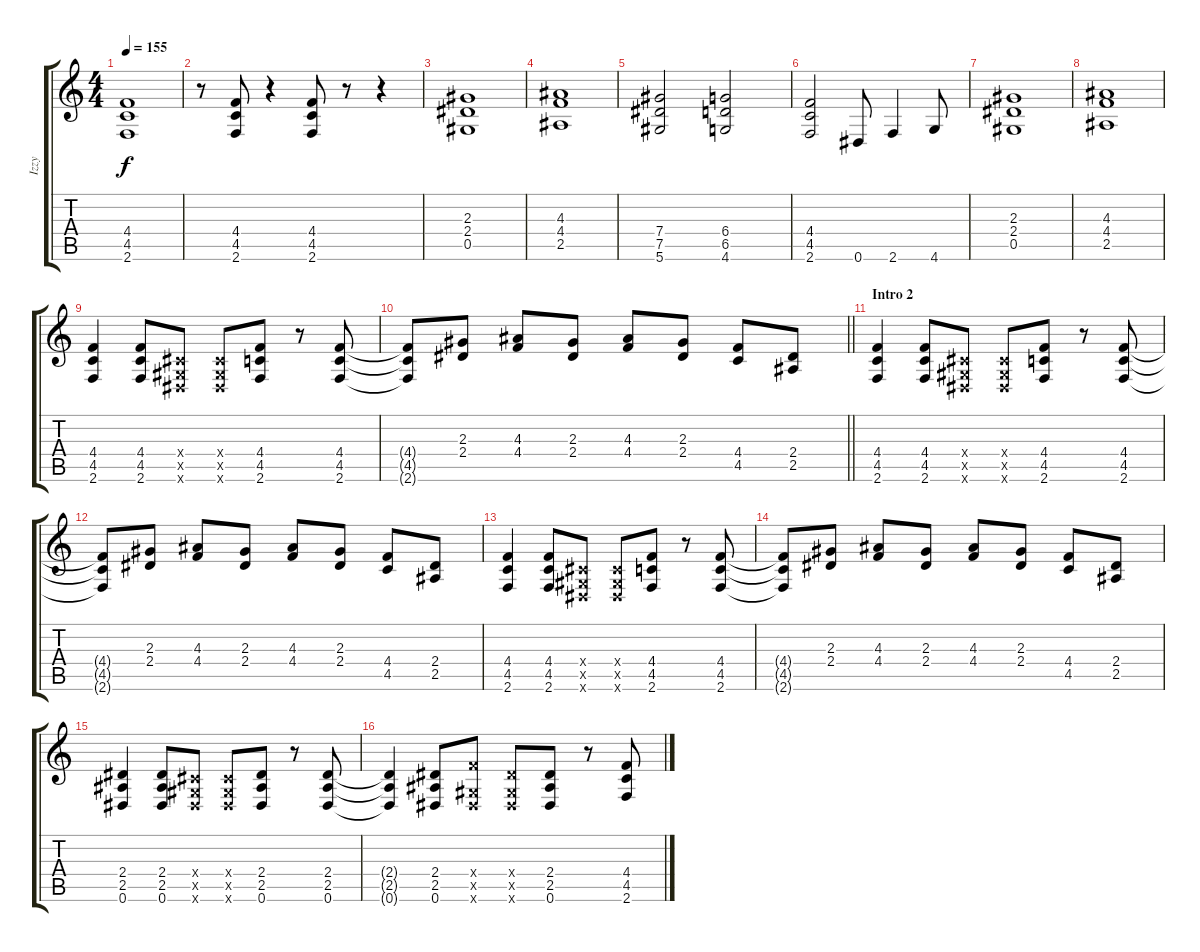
\track ("Izzy" "Izzy") {instrument overdrivenguitar}
\staff {score tabs}
\tuning (Eb4 Bb3 Gb3 Db3 Ab2 Eb2) {hide}
\ts (4 4)
\tempo 155
\clef g2
\ks c
(4.4 4.5 2.6).1{dy f} |
r.8 (4.4 4.5 2.6).8 r.4 (4.4 4.5 2.6).8 r.8 r.4 |
(2.3 2.4 0.5).1 |
(4.3 4.4 2.5).1 |
(7.4 7.5 5.6).2 (6.4 6.5 4.6).2 |
(4.4 4.5 2.6).2 0.6.8 2.6.4 4.6.8 |
(2.3 2.4 0.5).1 |
(4.3 4.4 2.5).1 |
(4.4 4.5 2.6).4 (4.4 4.5 2.6).8 (0.4{x} 0.5{x} 0.6{x}).8 (0.4{x} 0.5{x} 0.6{x}).8 (4.4 4.5 2.6).8 r.8 (4.4 4.5 2.6).8 |
\barLineRight lightlight
(4.4{t} 4.5{t} 2.6{t}).8 (2.3 2.4).8 (4.3 4.4).8 (2.3 2.4).8 (4.3 4.4).8 (2.3 2.4).8 (4.4 4.5).8 (2.4 2.5).8 |
\section ("" "Intro 2")
(4.4 4.5 2.6).4 (4.4 4.5 2.6).8 (0.4{x} 0.5{x} 0.6{x}).8 (0.4{x} 0.5{x} 0.6{x}).8 (4.4 4.5 2.6).8 r.8 (4.4 4.5 2.6).8 |
(4.4{t} 4.5{t} 2.6{t}).8 (2.3 2.4).8 (4.3 4.4).8 (2.3 2.4).8 (4.3 4.4).8 (2.3 2.4).8 (4.4 4.5).8 (2.4 2.5).8 |
(4.4 4.5 2.6).4 (4.4 4.5 2.6).8 (0.4{x} 0.5{x} 0.6{x}).8 (0.4{x} 0.5{x} 0.6{x}).8 (4.4 4.5 2.6).8 r.8 (4.4 4.5 2.6).8 |
(4.4{t} 4.5{t} 2.6{t}).8 (2.3 2.4).8 (4.3 4.4).8 (2.3 2.4).8 (4.3 4.4).8 (2.3 2.4).8 (4.4 4.5).8 (2.4 2.5).8 |
(2.4 2.5 0.6).4 (2.4 2.5 0.6).8 (0.4{x} 0.5{x} 0.6{x}).8 (0.4{x} 0.5{x} 0.6{x}).8 (2.4 2.5 0.6).8 r.8 (2.4 2.5 0.6).8 |
(2.4{t} 2.5{t} 0.6{t}).4 (2.4 2.5 0.6).8 (4.4{x} 0.5{x} 0.6{x}).8 (2.4{x} 0.5{x} 0.6{x}).8 (2.4 2.5 0.6).8 r.8 (4.4 4.5 2.6).8
